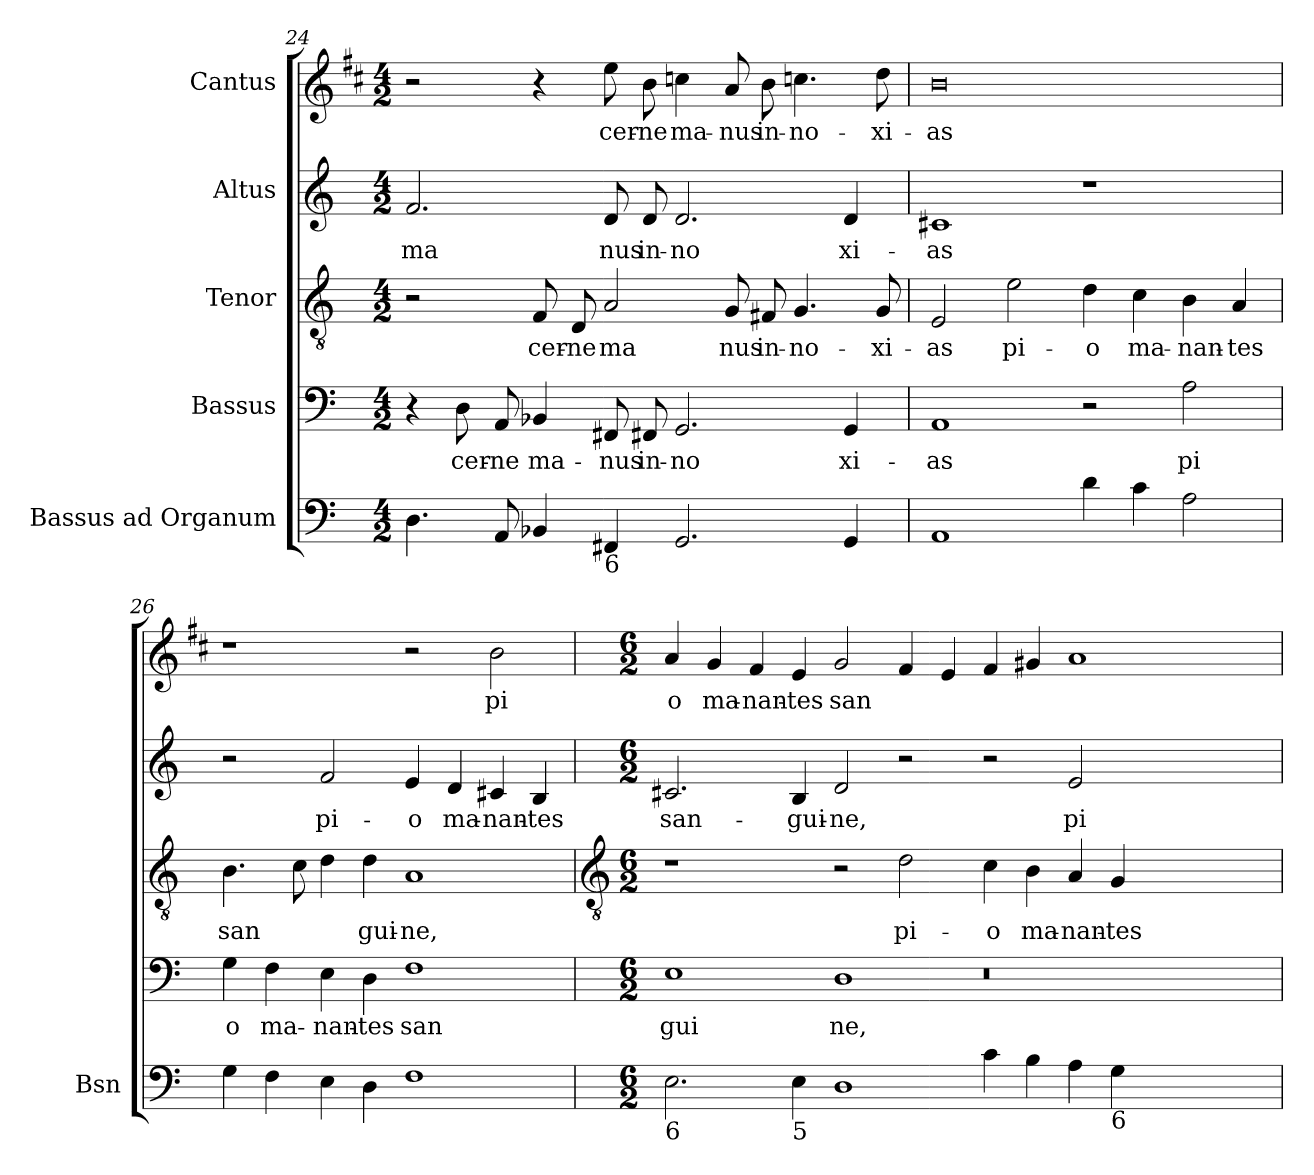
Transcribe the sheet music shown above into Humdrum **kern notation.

**kern	**kern	**text	**kern	**text	**kern	**text	**kern	**text
*part5	*part4	*part4	*part3	*part3	*part2	*part2	*part1	*part1
*staff5	*staff4	*staff4	*staff3	*staff3	*staff2	*staff2	*staff1	*staff1
*I"Bassus ad Organum	*I"Bassus	*	*I"Tenor	*	*I"Altus	*	*I"Cantus	*
*I'Bsn	*	*	*	*	*	*	*	*
!!LO:LB:g=z
*clefF4	*clefF4	*	*clefGv2	*	*clefG2	*	*clefG2	*
*	*	*	*	*	*	*	*ITrd1c2	*
*k[]	*k[]	*	*k[]	*	*k[]	*	*k[]	*
*C:	*C:	*	*C:	*	*C:	*	*C:	*
*M4/2	*M4/2	*	*M4/2	*	*M4/2	*	*M4/2	*
=24	=24	=24	=24	=24	=24	=24	=24	=24
!	!	!	!	!	!	!LO:LY:b	!	!
4.D	4r	.	2r	.	2.f	ma	2r	.
!	!	!LO:LY:b	!	!	!	!	!	!
.	8D	cer-	.	.	.	.	.	.
!	!	!LO:LY:b	!	!	!	!	!	!
8AA	8AA	-ne	.	.	.	.	.	.
!	!	!LO:LY:b	!	!LO:LY:b	!	!	!	!
4BB-X	4BB-X	ma-	8F	cer-	.	.	4r	.
!	!	!	!	!LO:LY:b	!	!	!	!
.	.	.	8D	-ne	.	.	.	.
!LO:TX:b:t=6	!	!	!	!	!	!	!	!
!	!	!LO:LY:b	!	!LO:LY:b	!	!LO:LY:b	!	!LO:LY:b
4FF#X	8FF#X	-nus	2A	ma	8d	nus	8dd	cer-
!	!	!LO:LY:b	!	!	!	!LO:LY:b	!	!LO:LY:b
.	8FF#X	in-	.	.	8d	in-	8a	-ne
!	!	!LO:LY:b	!	!	!	!LO:LY:b	!	!LO:LY:b
2.GG	2.GG	-no	.	.	2.d	-no	4b-X	ma-
!	!	!	!	!LO:LY:b	!	!	!	!LO:LY:b
.	.	.	8G	nus	.	.	8g	-nus
!	!	!	!	!LO:LY:b	!	!	!	!LO:LY:b
.	.	.	8F#X	in-	.	.	8a	in-
!	!	!	!	!LO:LY:b	!	!	!	!LO:LY:b
.	.	.	4.G	-no-	.	.	4.b-X	-no-
!	!	!LO:LY:b	!	!	!	!LO:LY:b	!	!
4GG	4GG	xi-	.	.	4d	xi-	.	.
!	!	!	!	!LO:LY:b	!	!	!	!LO:LY:b
.	.	.	8G	-xi-	.	.	8cc	-xi-
=25	=25	=25	=25	=25	=25	=25	=25	=25
!	!	!LO:LY:b	!	!LO:LY:b	!	!LO:LY:b	!	!LO:LY:b
1AA	1AA	-as	2E	-as	1c#X	-as	0a	-as
!	!	!	!	!LO:LY:b	!	!	!	!
.	.	.	2e	pi-	.	.	.	.
!	!	!	!	!LO:LY:b	!	!	!	!
4d	2r	.	4d	-o	1r	.	.	.
!	!	!	!	!LO:LY:b	!	!	!	!
4c	.	.	4c	ma-	.	.	.	.
!	!	!LO:LY:b	!	!LO:LY:b	!	!	!	!
2A	2A	pi	4B	-nan-	.	.	.	.
!	!	!	!	!LO:LY:b	!	!	!	!
.	.	.	4A	-tes	.	.	.	.
=26	=26	=26	=26	=26	=26	=26	=26	=26
!	!	!LO:LY:b	!	!LO:LY:b	!	!	!	!
4G	4G	o	4.B	san	2r	.	1r	.
!	!	!LO:LY:b	!	!	!	!	!	!
4F	4F	ma-	.	.	.	.	.	.
.	.	.	8c	.	.	.	.	.
!	!	!LO:LY:b	!	!	!	!LO:LY:b	!	!
4E	4E	-nan-	4d	.	2f	pi-	.	.
!	!	!LO:LY:b	!	!LO:LY:b	!	!	!	!
4D	4D	-tes	4d	gui-	.	.	.	.
!	!	!LO:LY:b	!	!LO:LY:b	!	!LO:LY:b	!	!
1F	1F	san	1A	-ne,	4e	-o	2r	.
!	!	!	!	!	!	!LO:LY:b	!	!
.	.	.	.	.	4d	ma-	.	.
!	!	!	!	!	!	!LO:LY:b	!	!LO:LY:b
.	.	.	.	.	4c#X	-nan-	2a	pi
!	!	!	!	!	!	!LO:LY:b	!	!
.	.	.	.	.	4B	-tes	.	.
!!LO:LB:g=z
=27	=27	=27	=27	=27	=27	=27	=27	=27
*	*	*	*clefGv2	*	*	*	*	*
*M6/2	*M6/2	*	*M6/2	*	*M6/2	*	*M6/2	*
!LO:TX:b:t=6	!	!	!	!	!	!	!	!
!	!	!LO:LY:b	!	!	!	!LO:LY:b	!	!LO:LY:b
2.E	1E	gui	1r	.	2.c#X	san-	4g	o
!	!	!	!	!	!	!	!	!LO:LY:b
.	.	.	.	.	.	.	4f	ma-
!	!	!	!	!	!	!	!	!LO:LY:b
.	.	.	.	.	.	.	4e	-nan-
!LO:TX:b:t=5	!	!	!	!	!	!	!	!
!	!	!	!	!	!	!LO:LY:b	!	!LO:LY:b
4E	.	.	.	.	4B	-gui-	4d	-tes
!	!	!LO:LY:b	!	!	!	!LO:LY:b	!	!LO:LY:b
1D	1D	ne,	2r	.	2d	-ne,	2f	san
!	!	!	!	!LO:LY:b	!	!	!	!
.	.	.	2d	pi-	2r	.	4e	.
.	.	.	.	.	.	.	4d	.
!	!	!	!	!LO:LY:b	!	!	!	!
4c	0r	.	4c	-o	2r	.	4e	.
!	!	!	!	!LO:LY:b	!	!	!	!
4B	.	.	4B	ma-	.	.	4f#X	.
!	!	!	!	!LO:LY:b	!	!LO:LY:b	!	!
4A	.	.	4A	-nan-	2e	pi-	1g	.
!LO:TX:b:t=6	!	!	!	!	!	!	!	!
!	!	!	!	!LO:LY:b	!	!	!	!
4G	.	.	4G	-tes	.	.	.	.
1ryy	.	.	1ryy	.	1ryy	.	.	.
.	.	.	.	.	.	.	2ryy	.
=	=	=	=	=	=	=	=	=
*-	*-	*-	*-	*-	*-	*-	*-	*-
